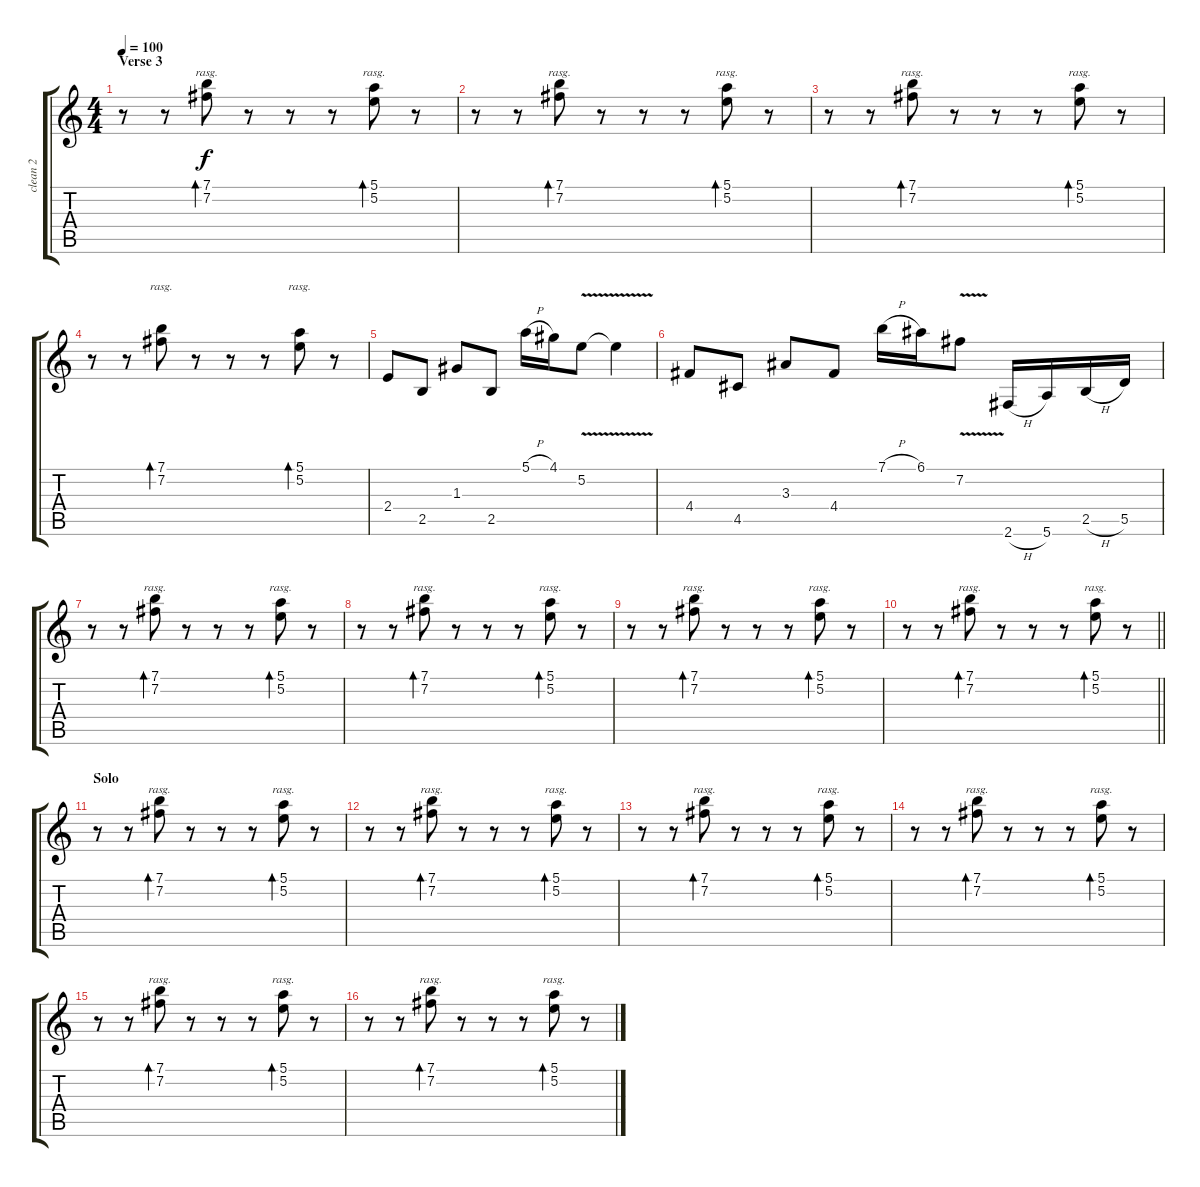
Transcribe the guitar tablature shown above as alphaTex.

\track ("clean 2" "clean 2") {instrument electricguitarclean}
\staff {score tabs}
\tuning (E4 B3 G3 D3 A2 E2) {hide}
\ts (4 4)
\section ("" "Verse 3")
\tempo 100
\clef g2
\ks c
r.8{dy f} r.8 (7.1 7.2).8{bd 60 rasg ii} r.8 r.8 r.8 (5.1 5.2).8{bd 60 rasg ii} r.8 |
r.8 r.8 (7.1 7.2).8{bd 60 rasg ii} r.8 r.8 r.8 (5.1 5.2).8{bd 60 rasg ii} r.8 |
r.8 r.8 (7.1 7.2).8{bd 60 rasg ii} r.8 r.8 r.8 (5.1 5.2).8{bd 60 rasg ii} r.8 |
r.8 r.8 (7.1 7.2).8{bd 60 rasg ii} r.8 r.8 r.8 (5.1 5.2).8{bd 60 rasg ii} r.8 |
2.4.8{volume 16} 2.5.8 1.3.8 2.5.8 5.1{h}.16 4.1.16 5.2{v}.8 5.2{t}.4 |
4.4.8 4.5.8 3.3.8 4.4.8 7.1{h}.16 6.1.16 7.2{v}.8 2.6{h}.16 5.6.16 2.5{h}.16 5.5.16 |
r.8 r.8 (7.1 7.2).8{bd 60 rasg ii volume 9} r.8 r.8 r.8 (5.1 5.2).8{bd 60 rasg ii} r.8 |
r.8 r.8 (7.1 7.2).8{bd 60 rasg ii} r.8 r.8 r.8 (5.1 5.2).8{bd 60 rasg ii} r.8 |
r.8 r.8 (7.1 7.2).8{bd 60 rasg ii} r.8 r.8 r.8 (5.1 5.2).8{bd 60 rasg ii} r.8 |
\barLineRight lightlight
r.8 r.8 (7.1 7.2).8{bd 60 rasg ii} r.8 r.8 r.8 (5.1 5.2).8{bd 60 rasg ii} r.8 |
\section ("" "Solo")
r.8 r.8 (7.1 7.2).8{bd 60 rasg ii} r.8 r.8 r.8 (5.1 5.2).8{bd 60 rasg ii} r.8 |
r.8 r.8 (7.1 7.2).8{bd 60 rasg ii} r.8 r.8 r.8 (5.1 5.2).8{bd 60 rasg ii} r.8 |
r.8 r.8 (7.1 7.2).8{bd 60 rasg ii} r.8 r.8 r.8 (5.1 5.2).8{bd 60 rasg ii} r.8 |
r.8 r.8 (7.1 7.2).8{bd 60 rasg ii} r.8 r.8 r.8 (5.1 5.2).8{bd 60 rasg ii} r.8 |
r.8 r.8 (7.1 7.2).8{bd 60 rasg ii} r.8 r.8 r.8 (5.1 5.2).8{bd 60 rasg ii} r.8 |
r.8 r.8 (7.1 7.2).8{bd 60 rasg ii} r.8 r.8 r.8 (5.1 5.2).8{bd 60 rasg ii} r.8
